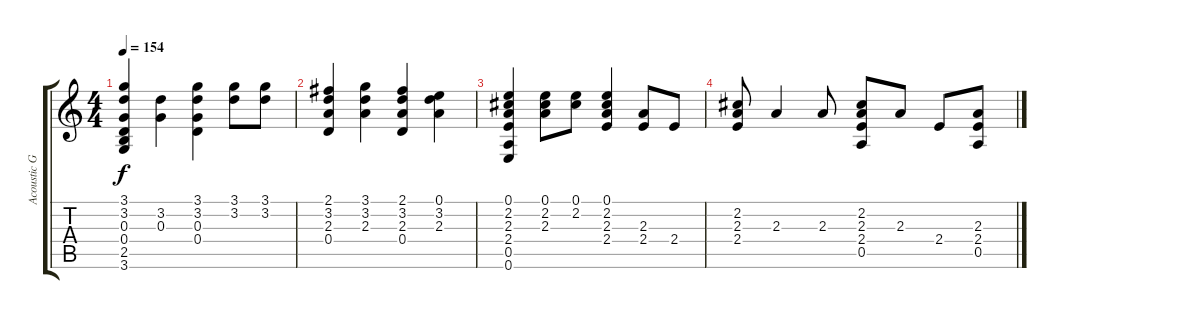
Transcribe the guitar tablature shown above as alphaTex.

\track ("Acoustic Guitar 1" "Acoustic G") {instrument acousticguitarsteel}
\staff {score tabs}
\tuning (E4 B3 G3 D3 A2 E2) {hide}
\ts (4 4)
\tempo 154
\clef g2
\ks c
(3.1 3.2 0.3 0.4 2.5 3.6).4{dy f} (3.2 0.3).4 (3.1 3.2 0.3 0.4).4 (3.1 3.2).8 (3.1 3.2).8 |
(2.1 3.2 2.3 0.4).4 (3.1 3.2 2.3).4 (2.1 3.2 2.3 0.4).4 (0.1 3.2 2.3).4 |
(0.1 2.2 2.3 2.4 0.5 0.6).4 (0.1 2.2 2.3).8 (0.1 2.2).8 (0.1 2.2 2.3 2.4).4 (2.3 2.4).8 2.4.8 |
(2.2 2.3 2.4).8 2.3.4 2.3.8 (2.2 2.3 2.4 0.5).8 2.3.8 2.4.8 (2.3 2.4 0.5).8
